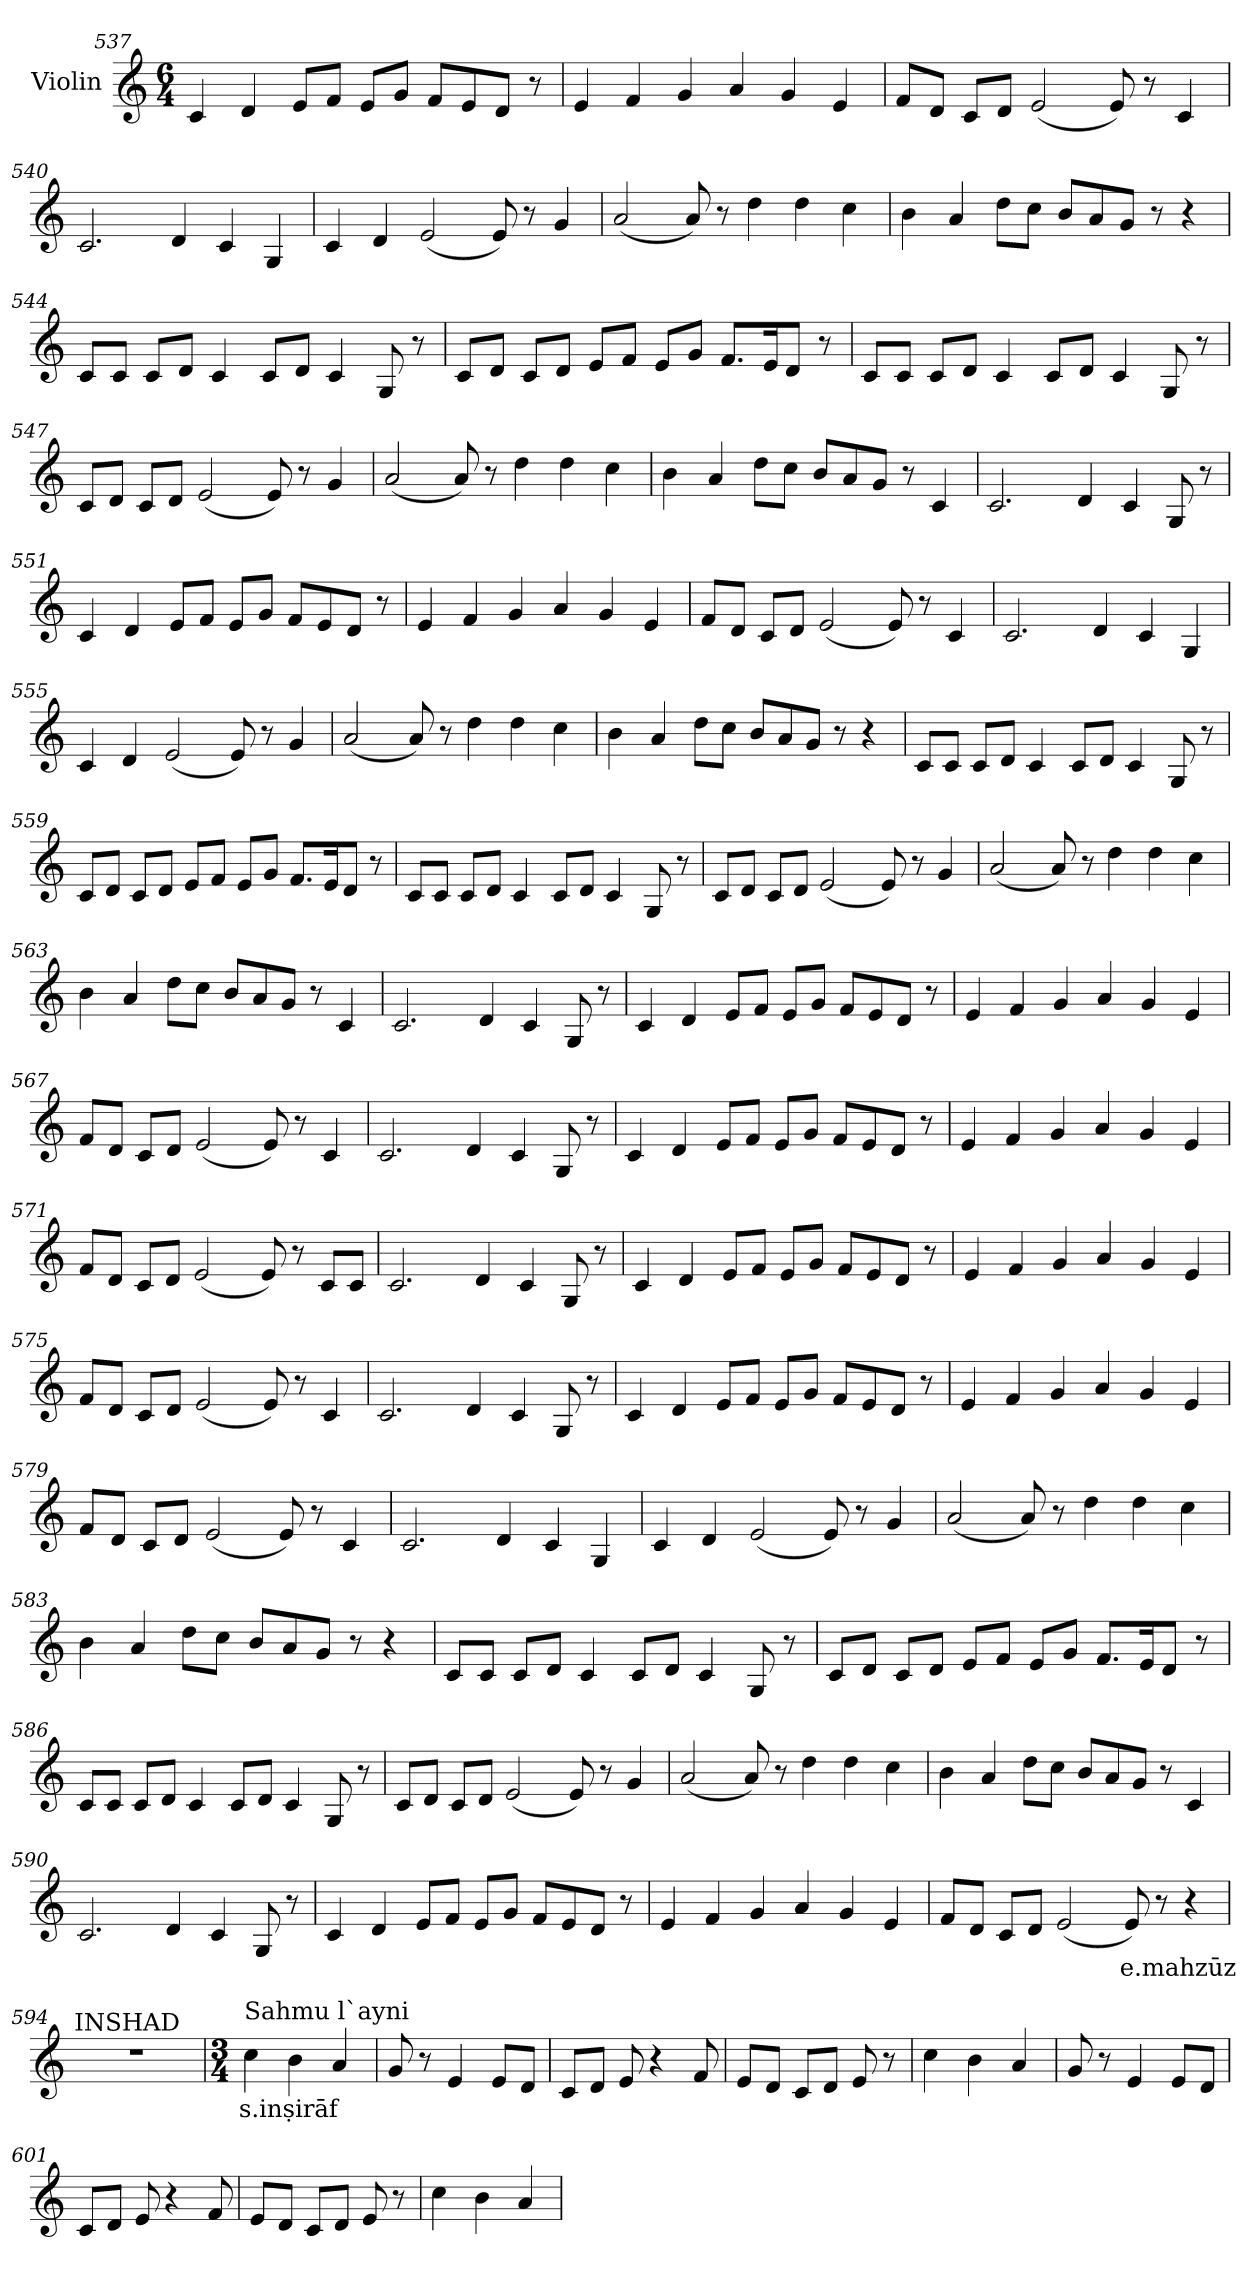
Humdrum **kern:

**kern	**text
*part1	*part1
*staff1	*staff1
*I"Violin	*
!!LO:LB:g=z
*clefG2	*
*k[]	*
*M6/4	*
=537	=537
4c/	.
4d/	.
8e/L	.
8f/J	.
8e/L	.
8g/J	.
8f/L	.
8e/	.
8d/J	.
8r	.
=538	=538
4e/	.
4f/	.
4g/	.
4a/	.
4g/	.
4e/	.
=539	=539
8f/L	.
8d/J	.
8c/L	.
8d/J	.
(<2e/	.
8e/)	.
8r	.
4c/	.
=540	=540
2.c/	.
4d/	.
4c/	.
4G/	.
!!LO:LB:g=z
=541	=541
4c/	.
4d/	.
(<2e/	.
8e/)	.
8r	.
4g/	.
=542	=542
(<2a/	.
8a/)	.
8r	.
4dd\	.
4dd\	.
4cc\	.
=543	=543
4b\	.
4a/	.
8dd\L	.
8cc\J	.
8b/L	.
8a/	.
8g/J	.
8r	.
4r	.
!!LO:LB:g=z
=544	=544
8c/L	.
8c/J	.
8c/L	.
8d/J	.
4c/	.
8c/L	.
8d/J	.
4c/	.
8G/	.
8r	.
=545	=545
8c/L	.
8d/J	.
8c/L	.
8d/J	.
8e/L	.
8f/J	.
8e/L	.
8g/J	.
8.f/L	.
16e/K	.
8d/J	.
8r	.
=546	=546
8c/L	.
8c/J	.
8c/L	.
8d/J	.
4c/	.
8c/L	.
8d/J	.
4c/	.
8G/	.
8r	.
!!LO:PB:g=z
=547	=547
8c/L	.
8d/J	.
8c/L	.
8d/J	.
(<2e/	.
8e/)	.
8r	.
4g/	.
=548	=548
(<2a/	.
8a/)	.
8r	.
4dd\	.
4dd\	.
4cc\	.
=549	=549
4b\	.
4a/	.
8dd\L	.
8cc\J	.
8b/L	.
8a/	.
8g/J	.
8r	.
4c/	.
=550	=550
2.c/	.
4d/	.
4c/	.
8G/	.
8r	.
!!LO:LB:g=z
=551	=551
4c/	.
4d/	.
8e/L	.
8f/J	.
8e/L	.
8g/J	.
8f/L	.
8e/	.
8d/J	.
8r	.
=552	=552
4e/	.
4f/	.
4g/	.
4a/	.
4g/	.
4e/	.
=553	=553
8f/L	.
8d/J	.
8c/L	.
8d/J	.
(<2e/	.
8e/)	.
8r	.
4c/	.
=554	=554
2.c/	.
4d/	.
4c/	.
4G/	.
!!LO:LB:g=z
=555	=555
4c/	.
4d/	.
(<2e/	.
8e/)	.
8r	.
4g/	.
=556	=556
(<2a/	.
8a/)	.
8r	.
4dd\	.
4dd\	.
4cc\	.
=557	=557
4b\	.
4a/	.
8dd\L	.
8cc\J	.
8b/L	.
8a/	.
8g/J	.
8r	.
4r	.
!!LO:LB:g=z
=558	=558
8c/L	.
8c/J	.
8c/L	.
8d/J	.
4c/	.
8c/L	.
8d/J	.
4c/	.
8G/	.
8r	.
=559	=559
8c/L	.
8d/J	.
8c/L	.
8d/J	.
8e/L	.
8f/J	.
8e/L	.
8g/J	.
8.f/L	.
16e/K	.
8d/J	.
8r	.
=560	=560
8c/L	.
8c/J	.
8c/L	.
8d/J	.
4c/	.
8c/L	.
8d/J	.
4c/	.
8G/	.
8r	.
!!LO:LB:g=z
=561	=561
8c/L	.
8d/J	.
8c/L	.
8d/J	.
(<2e/	.
8e/)	.
8r	.
4g/	.
=562	=562
(<2a/	.
8a/)	.
8r	.
4dd\	.
4dd\	.
4cc\	.
=563	=563
4b\	.
4a/	.
8dd\L	.
8cc\J	.
8b/L	.
8a/	.
8g/J	.
8r	.
4c/	.
=564	=564
2.c/	.
4d/	.
4c/	.
8G/	.
8r	.
!!LO:LB:g=z
=565	=565
4c/	.
4d/	.
8e/L	.
8f/J	.
8e/L	.
8g/J	.
8f/L	.
8e/	.
8d/J	.
8r	.
=566	=566
4e/	.
4f/	.
4g/	.
4a/	.
4g/	.
4e/	.
=567	=567
8f/L	.
8d/J	.
8c/L	.
8d/J	.
(<2e/	.
8e/)	.
8r	.
4c/	.
=568	=568
2.c/	.
4d/	.
4c/	.
8G/	.
8r	.
!!LO:LB:g=z
=569	=569
4c/	.
4d/	.
8e/L	.
8f/J	.
8e/L	.
8g/J	.
8f/L	.
8e/	.
8d/J	.
8r	.
=570	=570
4e/	.
4f/	.
4g/	.
4a/	.
4g/	.
4e/	.
=571	=571
8f/L	.
8d/J	.
8c/L	.
8d/J	.
(<2e/	.
8e/)	.
8r	.
8c/L	.
8c/J	.
!!LO:LB:g=z
=572	=572
2.c/	.
4d/	.
4c/	.
8G/	.
8r	.
=573	=573
4c/	.
4d/	.
8e/L	.
8f/J	.
8e/L	.
8g/J	.
8f/L	.
8e/	.
8d/J	.
8r	.
=574	=574
4e/	.
4f/	.
4g/	.
4a/	.
4g/	.
4e/	.
=575	=575
8f/L	.
8d/J	.
8c/L	.
8d/J	.
(<2e/	.
8e/)	.
8r	.
4c/	.
!!LO:PB:g=z
=576	=576
2.c/	.
4d/	.
4c/	.
8G/	.
8r	.
=577	=577
4c/	.
4d/	.
8e/L	.
8f/J	.
8e/L	.
8g/J	.
8f/L	.
8e/	.
8d/J	.
8r	.
=578	=578
4e/	.
4f/	.
4g/	.
4a/	.
4g/	.
4e/	.
=579	=579
8f/L	.
8d/J	.
8c/L	.
8d/J	.
(<2e/	.
8e/)	.
8r	.
4c/	.
!!LO:LB:g=z
=580	=580
2.c/	.
4d/	.
4c/	.
4G/	.
=581	=581
4c/	.
4d/	.
(<2e/	.
8e/)	.
8r	.
4g/	.
=582	=582
(<2a/	.
8a/)	.
8r	.
4dd\	.
4dd\	.
4cc\	.
=583	=583
4b\	.
4a/	.
8dd\L	.
8cc\J	.
8b/L	.
8a/	.
8g/J	.
8r	.
4r	.
!!LO:LB:g=z
=584	=584
8c/L	.
8c/J	.
8c/L	.
8d/J	.
4c/	.
8c/L	.
8d/J	.
4c/	.
8G/	.
8r	.
=585	=585
8c/L	.
8d/J	.
8c/L	.
8d/J	.
8e/L	.
8f/J	.
8e/L	.
8g/J	.
8.f/L	.
16e/K	.
8d/J	.
8r	.
=586	=586
8c/L	.
8c/J	.
8c/L	.
8d/J	.
4c/	.
8c/L	.
8d/J	.
4c/	.
8G/	.
8r	.
!!LO:LB:g=z
=587	=587
8c/L	.
8d/J	.
8c/L	.
8d/J	.
(<2e/	.
8e/)	.
8r	.
4g/	.
=588	=588
(<2a/	.
8a/)	.
8r	.
4dd\	.
4dd\	.
4cc\	.
=589	=589
4b\	.
4a/	.
8dd\L	.
8cc\J	.
8b/L	.
8a/	.
8g/J	.
8r	.
4c/	.
=590	=590
2.c/	.
4d/	.
4c/	.
8G/	.
8r	.
!!LO:LB:g=z
=591	=591
4c/	.
4d/	.
8e/L	.
8f/J	.
8e/L	.
8g/J	.
8f/L	.
8e/	.
8d/J	.
8r	.
=592	=592
4e/	.
4f/	.
4g/	.
4a/	.
4g/	.
4e/	.
=593	=593
8f/L	.
8d/J	.
8c/L	.
8d/J	.
(<2e/	.
!	!LO:LY:b
8e/)	e.mahzūz
8r	.
4r	.
!!LO:LB:g=z
=594	=594
!LO:TX:a:t=INSHAD	!
1.r	.
=595	=595
*M3/4	*
*MM100	*
!LO:TX:a:t=Sahmu l`ayni	!
!	!LO:LY:b
4cc\	s.inṣirāf
4b\	.
4a/	.
=596	=596
8g/	.
8r	.
4e/	.
8e/L	.
8d/J	.
=597	=597
8c/L	.
8d/J	.
8e/	.
4r	.
8f/	.
!!LO:LB:g=z
=598	=598
8e/L	.
8d/J	.
8c/L	.
8d/J	.
8e/	.
8r	.
=599	=599
4cc\	.
4b\	.
4a/	.
=600	=600
8g/	.
8r	.
4e/	.
8e/L	.
8d/J	.
=601	=601
8c/L	.
8d/J	.
8e/	.
4r	.
8f/	.
=602	=602
8e/L	.
8d/J	.
8c/L	.
8d/J	.
8e/	.
8r	.
=603	=603
4cc\	.
4b\	.
4a/	.
=	=
*-	*-
